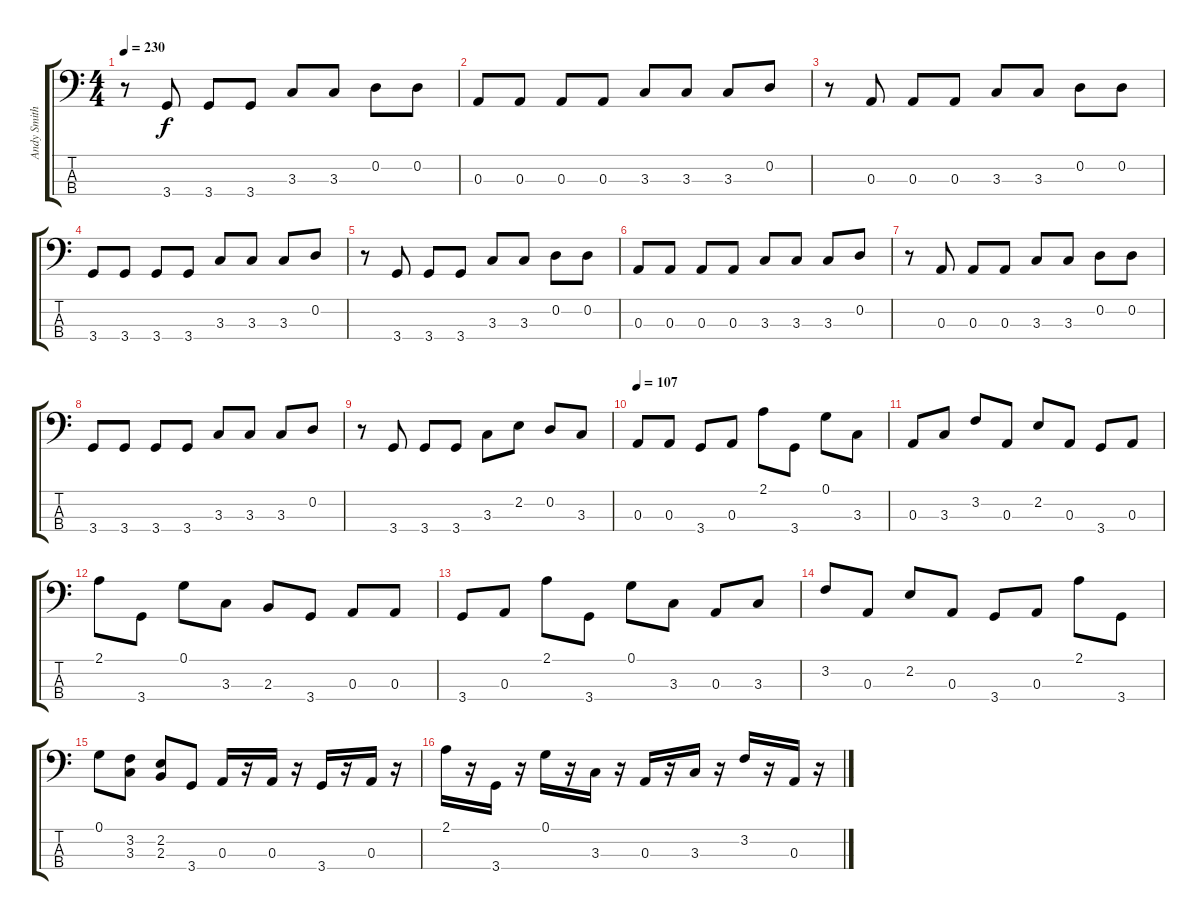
\track ("Andy Smith (bass)" "Andy Smith") {instrument electricbassfinger}
\staff {score tabs}
\tuning (G2 D2 A1 E1) {hide}
\ts (4 4)
\tempo 230
\clef f4
\ks c
r.8{dy f} 3.4.8 3.4.8 3.4.8 3.3.8 3.3.8 0.2.8 0.2.8 |
0.3.8{instrument electricbassfinger} 0.3.8 0.3.8 0.3.8 3.3.8 3.3.8 3.3.8 0.2.8 |
r.8 0.3.8 0.3.8 0.3.8 3.3.8 3.3.8 0.2.8 0.2.8 |
3.4.8 3.4.8 3.4.8 3.4.8 3.3.8 3.3.8 3.3.8 0.2.8 |
r.8 3.4.8 3.4.8 3.4.8 3.3.8 3.3.8 0.2.8 0.2.8 |
0.3.8{instrument electricbassfinger} 0.3.8 0.3.8 0.3.8 3.3.8 3.3.8 3.3.8 0.2.8 |
r.8 0.3.8 0.3.8 0.3.8 3.3.8 3.3.8 0.2.8 0.2.8 |
3.4.8 3.4.8 3.4.8 3.4.8 3.3.8 3.3.8 3.3.8 0.2.8 |
r.8 3.4.8 3.4.8 3.4.8 3.3.8 2.2.8 0.2.8 3.3.8 |
\tempo 107
0.3.8{instrument electricbassfinger} 0.3.8 3.4.8 0.3.8 2.1.8 3.4.8 0.1.8 3.3.8 |
0.3.8 3.3.8 3.2.8 0.3.8 2.2.8 0.3.8 3.4.8 0.3.8 |
2.1.8 3.4.8 0.1.8 3.3.8 2.3.8 3.4.8 0.3.8 0.3.8 |
3.4.8 0.3.8 2.1.8 3.4.8 0.1.8 3.3.8 0.3.8 3.3.8 |
3.2.8 0.3.8 2.2.8 0.3.8 3.4.8 0.3.8 2.1.8 3.4.8 |
0.1.8 (3.2 3.3).8 (2.2 2.3).8 3.4.8 0.3.16{instrument electricguitarclean} r.16 0.3.16 r.16 3.4.16 r.16 0.3.16 r.16 |
2.1.16 r.16 3.4.16 r.16 0.1.16 r.16 3.3.16 r.16 0.3.16 r.16 3.3.16 r.16 3.2.16 r.16 0.3.16 r.16
